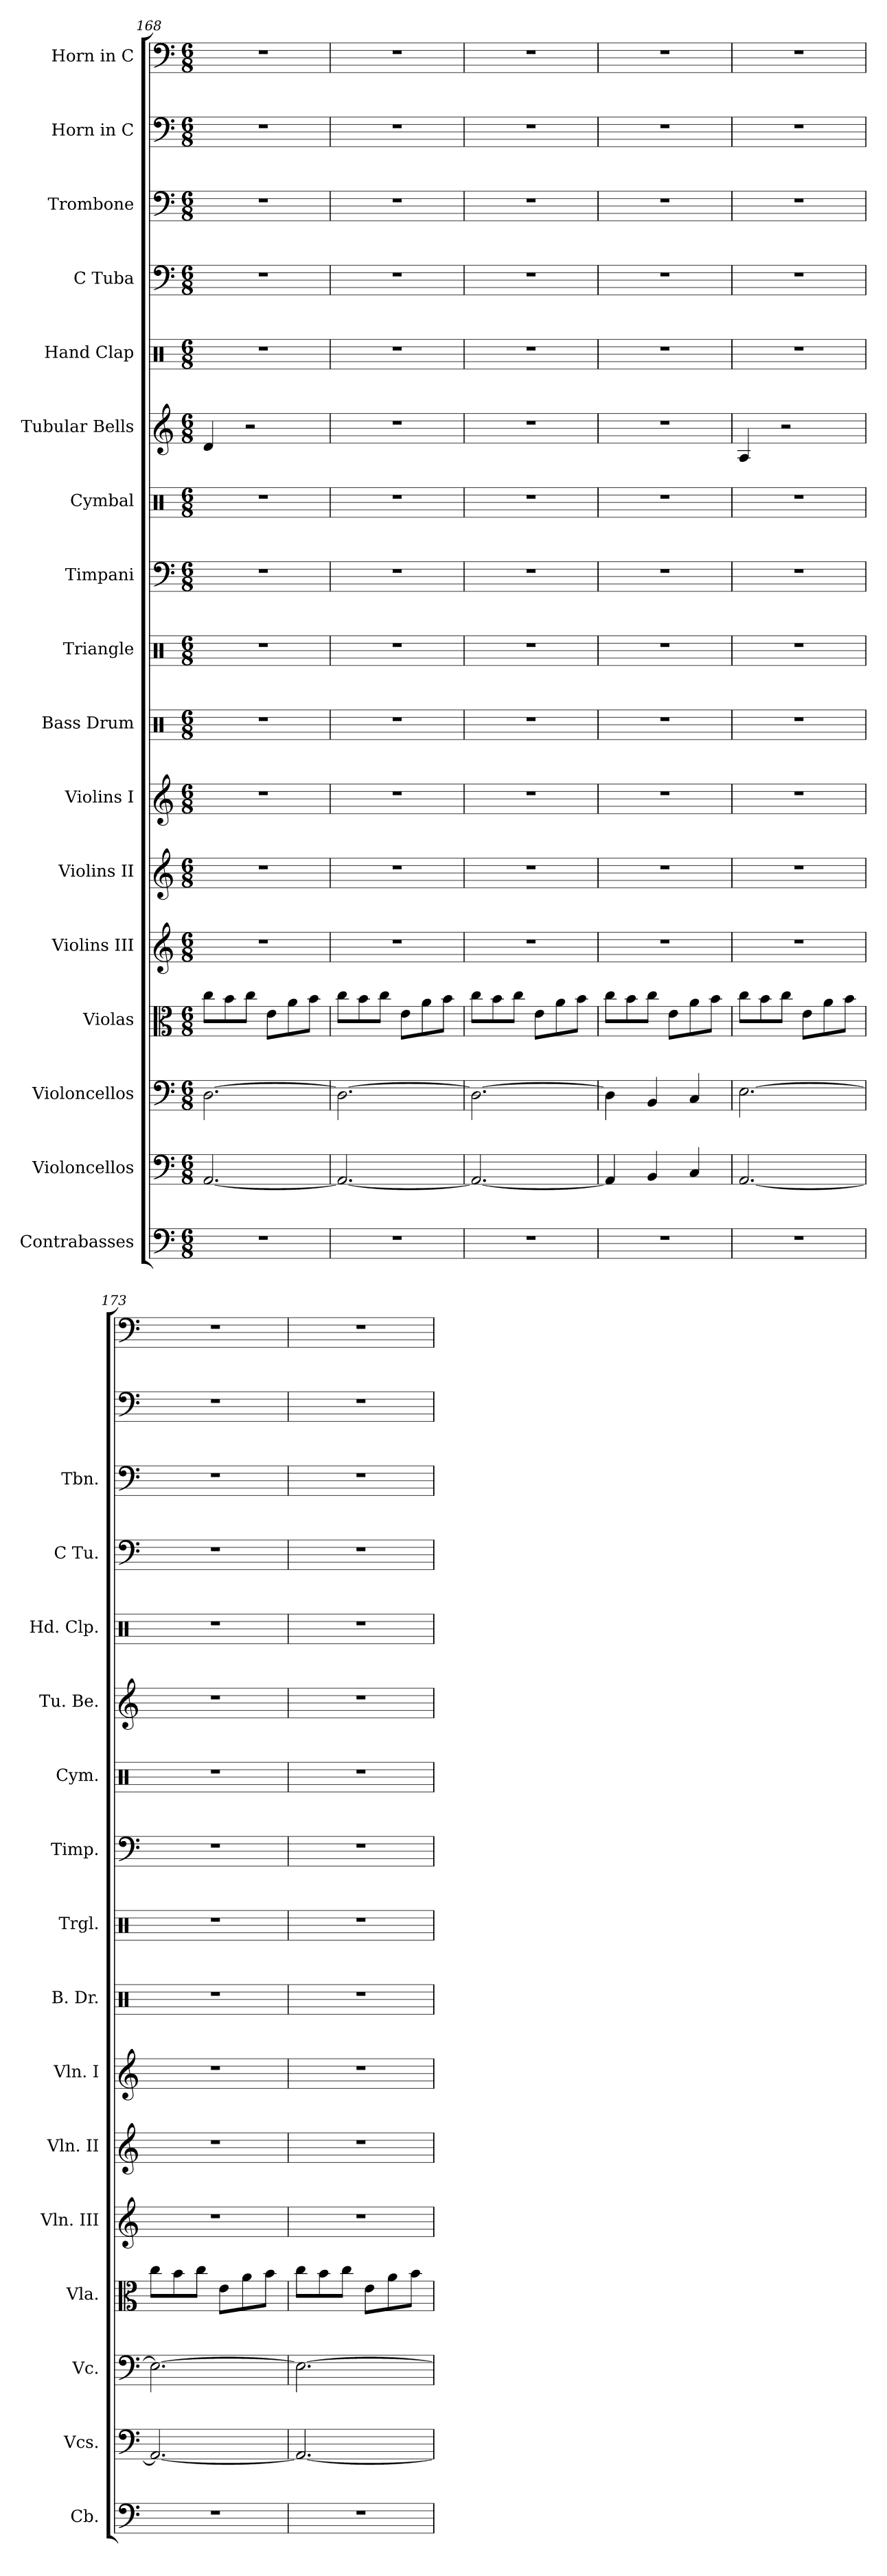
**kern	**kern	**kern	**kern	**kern	**kern	**kern	**kern	**kern	**kern	**kern	**kern	**kern	**kern	**kern	**kern	**kern
*part17	*part16	*part15	*part14	*part13	*part12	*part11	*part10	*part9	*part8	*part7	*part6	*part5	*part4	*part3	*part2	*part1
*staff17	*staff16	*staff15	*staff14	*staff13	*staff12	*staff11	*staff10	*staff9	*staff8	*staff7	*staff6	*staff5	*staff4	*staff3	*staff2	*staff1
*I"Contrabasses	*I"Violoncellos	*I"Violoncellos	*I"Violas	*I"Violins III	*I"Violins II	*I"Violins I	*I"Bass Drum	*I"Triangle	*I"Timpani	*I"Cymbal	*I"Tubular Bells	*I"Hand Clap	*I"C Tuba	*I"Trombone	*I"Horn in C	*I"Horn in C
*I'Cb.	*I'Vcs.	*I'Vc.	*I'Vla.	*I'Vln. III	*I'Vln. II	*I'Vln. I	*I'B. Dr.	*I'Trgl.	*I'Timp.	*I'Cym.	*I'Tu. Be.	*I'Hd. Clp.	*I'C Tu.	*I'Tbn.	*	*
!!LO:PB:g=z
*clefF4	*clefF4	*clefF4	*clefC3	*clefG2	*clefG2	*clefG2	*clefX	*clefX	*clefF4	*clefX	*clefG2	*clefX	*clefF4	*clefF4	*clefF4	*clefF4
*ITrd7c12	*	*	*	*	*	*	*	*	*	*	*	*	*	*	*ITrd7c12	*ITrd7c12
*k[]	*k[]	*k[]	*k[]	*k[]	*k[]	*k[]	*k[]	*k[]	*k[]	*k[]	*k[]	*k[]	*k[]	*k[]	*k[]	*k[]
*M6/8	*M6/8	*M6/8	*M6/8	*M6/8	*M6/8	*M6/8	*M6/8	*M6/8	*M6/8	*M6/8	*M6/8	*M6/8	*M6/8	*M6/8	*M6/8	*M6/8
=168	=168	=168	=168	=168	=168	=168	=168	=168	=168	=168	=168	=168	=168	=168	=168	=168
2.r	[2.AA/	[2.D\	8cc\L	2.r	2.r	2.r	2.r	2.r	2.r	2.r	4d/	2.r	2.r	2.r	2.r	2.r
.	.	.	8b\	.	.	.	.	.	.	.	.	.	.	.	.	.
.	.	.	8cc\J	.	.	.	.	.	.	.	2r	.	.	.	.	.
.	.	.	8e\L	.	.	.	.	.	.	.	.	.	.	.	.	.
.	.	.	8a\	.	.	.	.	.	.	.	.	.	.	.	.	.
.	.	.	8b\J	.	.	.	.	.	.	.	.	.	.	.	.	.
=169	=169	=169	=169	=169	=169	=169	=169	=169	=169	=169	=169	=169	=169	=169	=169	=169
2.r	2.AA/_	2.D\_	8cc\L	2.r	2.r	2.r	2.r	2.r	2.r	2.r	2.r	2.r	2.r	2.r	2.r	2.r
.	.	.	8b\	.	.	.	.	.	.	.	.	.	.	.	.	.
.	.	.	8cc\J	.	.	.	.	.	.	.	.	.	.	.	.	.
.	.	.	8e\L	.	.	.	.	.	.	.	.	.	.	.	.	.
.	.	.	8a\	.	.	.	.	.	.	.	.	.	.	.	.	.
.	.	.	8b\J	.	.	.	.	.	.	.	.	.	.	.	.	.
=170	=170	=170	=170	=170	=170	=170	=170	=170	=170	=170	=170	=170	=170	=170	=170	=170
2.r	2.AA/_	2.D\_	8cc\L	2.r	2.r	2.r	2.r	2.r	2.r	2.r	2.r	2.r	2.r	2.r	2.r	2.r
.	.	.	8b\	.	.	.	.	.	.	.	.	.	.	.	.	.
.	.	.	8cc\J	.	.	.	.	.	.	.	.	.	.	.	.	.
.	.	.	8e\L	.	.	.	.	.	.	.	.	.	.	.	.	.
.	.	.	8a\	.	.	.	.	.	.	.	.	.	.	.	.	.
.	.	.	8b\J	.	.	.	.	.	.	.	.	.	.	.	.	.
=171	=171	=171	=171	=171	=171	=171	=171	=171	=171	=171	=171	=171	=171	=171	=171	=171
2.r	4AA/]	4D\]	8cc\L	2.r	2.r	2.r	2.r	2.r	2.r	2.r	2.r	2.r	2.r	2.r	2.r	2.r
.	.	.	8b\	.	.	.	.	.	.	.	.	.	.	.	.	.
.	4BB/	4BB/	8cc\J	.	.	.	.	.	.	.	.	.	.	.	.	.
.	.	.	8e\L	.	.	.	.	.	.	.	.	.	.	.	.	.
.	4C/	4C/	8a\	.	.	.	.	.	.	.	.	.	.	.	.	.
.	.	.	8b\J	.	.	.	.	.	.	.	.	.	.	.	.	.
=172	=172	=172	=172	=172	=172	=172	=172	=172	=172	=172	=172	=172	=172	=172	=172	=172
2.r	[2.AA/	[2.E\	8cc\L	2.r	2.r	2.r	2.r	2.r	2.r	2.r	4A/	2.r	2.r	2.r	2.r	2.r
.	.	.	8b\	.	.	.	.	.	.	.	.	.	.	.	.	.
.	.	.	8cc\J	.	.	.	.	.	.	.	2r	.	.	.	.	.
.	.	.	8e\L	.	.	.	.	.	.	.	.	.	.	.	.	.
.	.	.	8a\	.	.	.	.	.	.	.	.	.	.	.	.	.
.	.	.	8b\J	.	.	.	.	.	.	.	.	.	.	.	.	.
=173	=173	=173	=173	=173	=173	=173	=173	=173	=173	=173	=173	=173	=173	=173	=173	=173
2.r	2.AA/_	2.E\_	8cc\L	2.r	2.r	2.r	2.r	2.r	2.r	2.r	2.r	2.r	2.r	2.r	2.r	2.r
.	.	.	8b\	.	.	.	.	.	.	.	.	.	.	.	.	.
.	.	.	8cc\J	.	.	.	.	.	.	.	.	.	.	.	.	.
.	.	.	8e\L	.	.	.	.	.	.	.	.	.	.	.	.	.
.	.	.	8a\	.	.	.	.	.	.	.	.	.	.	.	.	.
.	.	.	8b\J	.	.	.	.	.	.	.	.	.	.	.	.	.
=174	=174	=174	=174	=174	=174	=174	=174	=174	=174	=174	=174	=174	=174	=174	=174	=174
2.r	2.AA/_	2.E\_	8cc\L	2.r	2.r	2.r	2.r	2.r	2.r	2.r	2.r	2.r	2.r	2.r	2.r	2.r
.	.	.	8b\	.	.	.	.	.	.	.	.	.	.	.	.	.
.	.	.	8cc\J	.	.	.	.	.	.	.	.	.	.	.	.	.
.	.	.	8e\L	.	.	.	.	.	.	.	.	.	.	.	.	.
.	.	.	8a\	.	.	.	.	.	.	.	.	.	.	.	.	.
.	.	.	8b\J	.	.	.	.	.	.	.	.	.	.	.	.	.
=	=	=	=	=	=	=	=	=	=	=	=	=	=	=	=	=
*-	*-	*-	*-	*-	*-	*-	*-	*-	*-	*-	*-	*-	*-	*-	*-	*-
